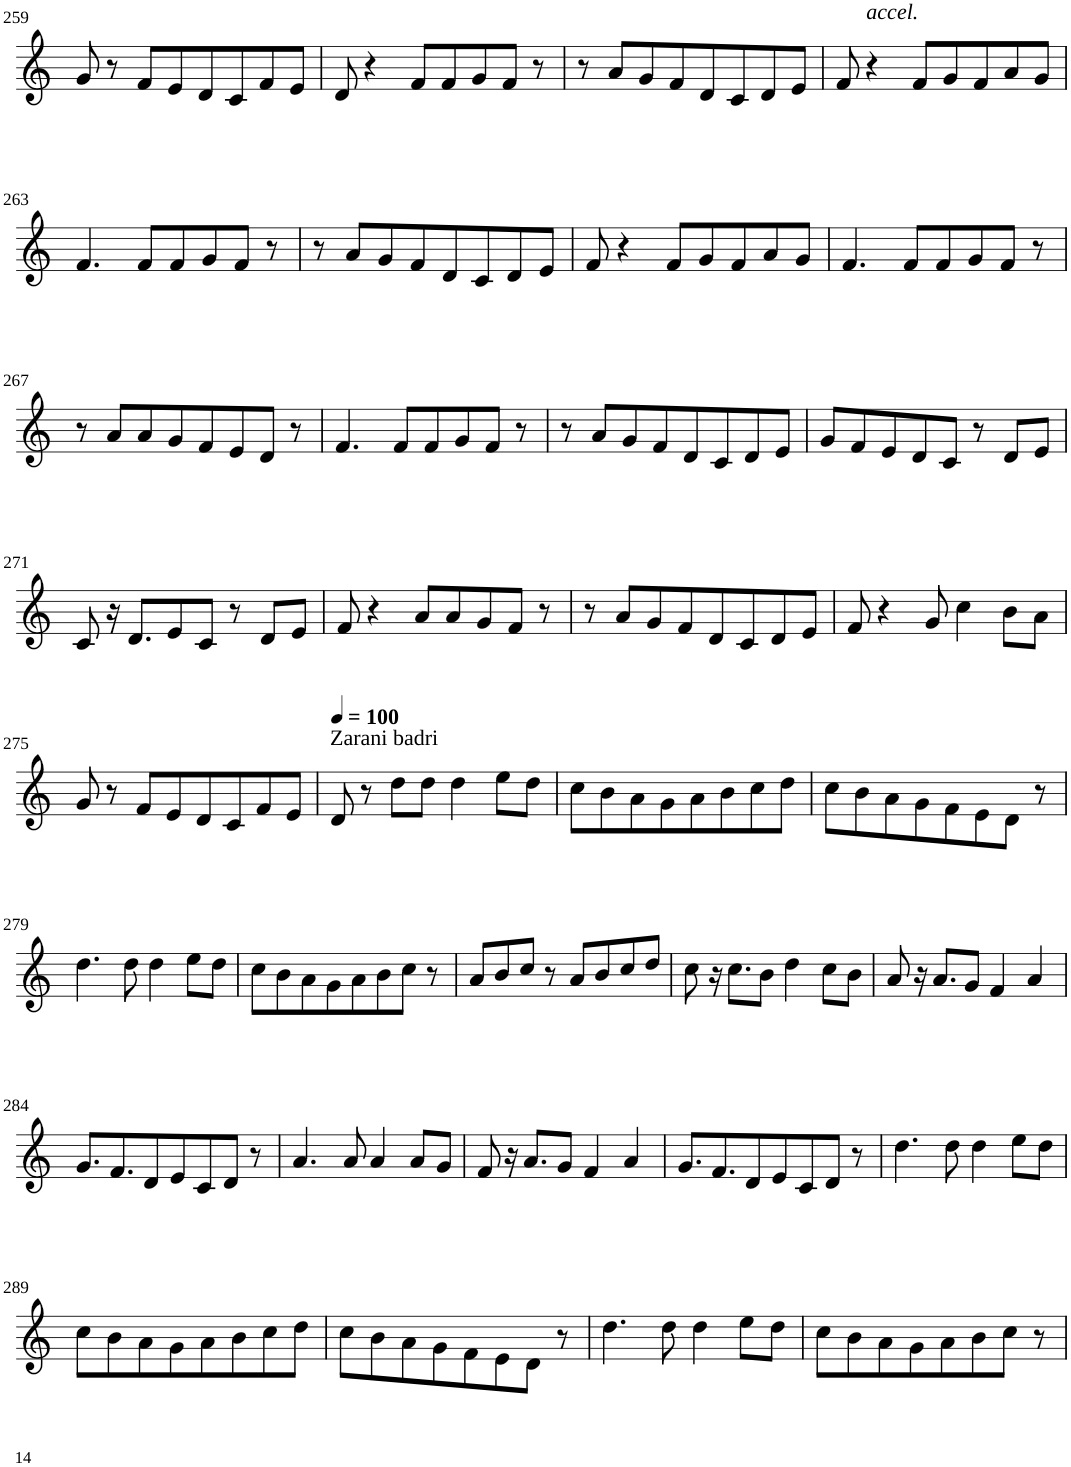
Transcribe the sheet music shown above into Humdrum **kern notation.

**kern
*part1
*staff1
*I"Violin
!!LO:PB:g=z
*clefG2
*k[]
*M8/8
=259
8g/
8r
8f/L
8e/
8d/
8c/
8f/
8e/J
=260
8d/
4r
8f/L
8f/
8g/
8f/J
8r
=261
8r
8a/L
8g/
8f/
8d/
8c/
8d/
8e/J
=262
8f/
!LO:TX:a:i:t=accel.
4r
8f/L
8g/
8f/
8a/
8g/J
!!LO:LB:g=z
=263
4.f/
8f/L
8f/
8g/
8f/J
8r
=264
8r
8a/L
8g/
8f/
8d/
8c/
8d/
8e/J
=265
8f/
4r
8f/L
8g/
8f/
8a/
8g/J
=266
4.f/
8f/L
8f/
8g/
8f/J
8r
!!LO:LB:g=z
=267
8r
8a/L
8a/
8g/
8f/
8e/
8d/J
8r
=268
4.f/
8f/L
8f/
8g/
8f/J
8r
=269
8r
8a/L
8g/
8f/
8d/
8c/
8d/
8e/J
=270
8g/L
8f/
8e/
8d/
8c/J
8r
8d/L
8e/J
!!LO:LB:g=z
=271
8c/
16r
8.d/L
8e/
8c/J
8r
8d/L
8e/J
=272
8f/
4r
8a/L
8a/
8g/
8f/J
8r
=273
8r
8a/L
8g/
8f/
8d/
8c/
8d/
8e/J
=274
8f/
4r
8g/
4cc\
8b\L
8a\J
!!LO:LB:g=z
=275
8g/
8r
8f/L
8e/
8d/
8c/
8f/
8e/J
=276
*MM100
!LO:TX:a:t=Zarani badri
8d/
8r
8dd\L
8dd\J
4dd\
8ee\L
8dd\J
=277
8cc\L
8b\
8a\
8g\
8a\
8b\
8cc\
8dd\J
=278
8cc\L
8b\
8a\
8g\
8f\
8e\
8d\J
8r
!!LO:LB:g=z
=279
4.dd\
8dd\
4dd\
8ee\L
8dd\J
=280
8cc\L
8b\
8a\
8g\
8a\
8b\
8cc\J
8r
=281
8a/L
8b/
8cc/J
8r
8a/L
8b/
8cc/
8dd/J
=282
8cc\
16r
8.cc\L
8b\J
4dd\
8cc\L
8b\J
=283
8a/
16r
8.a/L
8g/J
4f/
4a/
!!LO:LB:g=z
=284
8.g/L
8.f/
8d/
8e/
8c/
8d/J
8r
=285
4.a/
8a/
4a/
8a/L
8g/J
=286
8f/
16r
8.a/L
8g/J
4f/
4a/
=287
8.g/L
8.f/
8d/
8e/
8c/
8d/J
8r
=288
4.dd\
8dd\
4dd\
8ee\L
8dd\J
!!LO:LB:g=z
=289
8cc\L
8b\
8a\
8g\
8a\
8b\
8cc\
8dd\J
=290
8cc\L
8b\
8a\
8g\
8f\
8e\
8d\J
8r
=291
4.dd\
8dd\
4dd\
8ee\L
8dd\J
=292
8cc\L
8b\
8a\
8g\
8a\
8b\
8cc\J
8r
=
*-
